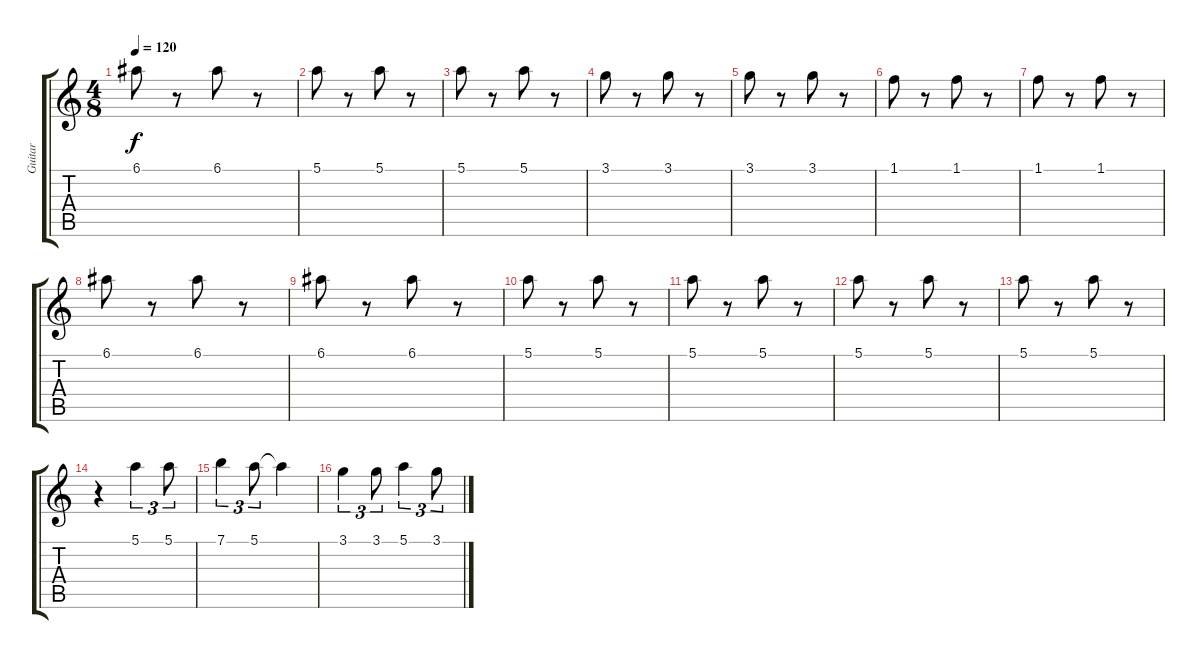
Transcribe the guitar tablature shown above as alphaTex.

\track ("Guitar" "Guitar") {instrument electricguitarjazz}
\staff {score tabs}
\tuning (E4 B3 G3 D3 A2 E2) {hide}
\ts (4 8)
\tempo 120
\clef g2
\ks c
6.1.8{dy f} r.8 6.1.8 r.8 |
5.1.8 r.8 5.1.8 r.8 |
5.1.8 r.8 5.1.8 r.8 |
3.1.8 r.8 3.1.8 r.8 |
3.1.8 r.8 3.1.8 r.8 |
1.1.8 r.8 1.1.8 r.8 |
1.1.8 r.8 1.1.8 r.8 |
6.1.8 r.8 6.1.8 r.8 |
6.1.8 r.8 6.1.8 r.8 |
5.1.8 r.8 5.1.8 r.8 |
5.1.8 r.8 5.1.8 r.8 |
5.1.8 r.8 5.1.8 r.8 |
5.1.8 r.8 5.1.8 r.8 |
r.4 5.1.4{tu (3 2)} 5.1.8{tu (3 2)} |
7.1.4{tu (3 2)} 5.1.8{tu (3 2)} 5.1{t}.4 |
3.1.4{tu (3 2)} 3.1.8{tu (3 2)} 5.1.4{tu (3 2)} 3.1.8{tu (3 2)}
